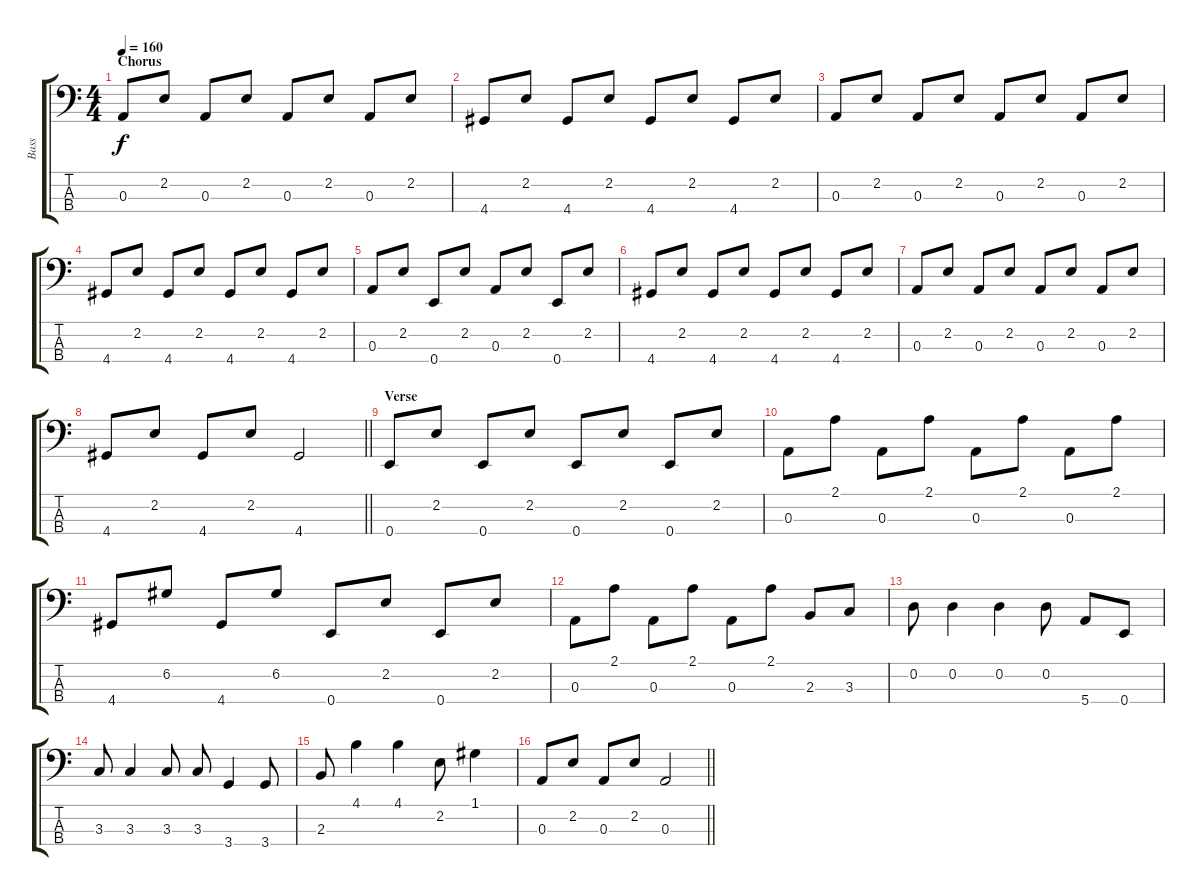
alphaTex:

\track ("Bass" "Bass") {instrument electricbasspick}
\staff {score tabs}
\tuning (G2 D2 A1 E1) {hide}
\ts (4 4)
\section ("" "Chorus")
\tempo 160
\clef f4
\ks c
0.3.8{dy f} 2.2.8 0.3.8 2.2.8 0.3.8 2.2.8 0.3.8 2.2.8 |
4.4.8 2.2.8 4.4.8 2.2.8 4.4.8 2.2.8 4.4.8 2.2.8 |
0.3.8 2.2.8 0.3.8 2.2.8 0.3.8 2.2.8 0.3.8 2.2.8 |
4.4.8 2.2.8 4.4.8 2.2.8 4.4.8 2.2.8 4.4.8 2.2.8 |
0.3.8 2.2.8 0.4.8 2.2.8 0.3.8 2.2.8 0.4.8 2.2.8 |
4.4.8 2.2.8 4.4.8 2.2.8 4.4.8 2.2.8 4.4.8 2.2.8 |
0.3.8 2.2.8 0.3.8 2.2.8 0.3.8 2.2.8 0.3.8 2.2.8 |
\barLineRight lightlight
4.4.8 2.2.8 4.4.8 2.2.8 4.4.2 |
\section ("" "Verse")
0.4.8 2.2.8 0.4.8 2.2.8 0.4.8 2.2.8 0.4.8 2.2.8 |
0.3.8 2.1.8 0.3.8 2.1.8 0.3.8 2.1.8 0.3.8 2.1.8 |
4.4.8 6.2.8 4.4.8 6.2.8 0.4.8 2.2.8 0.4.8 2.2.8 |
0.3.8 2.1.8 0.3.8 2.1.8 0.3.8 2.1.8 2.3.8 3.3.8 |
0.2.8 0.2.4 0.2.4 0.2.8 5.4.8 0.4.8 |
3.3.8 3.3.4 3.3.8 3.3.8 3.4.4 3.4.8 |
2.3.8 4.1.4 4.1.4 2.2.8 1.1.4 |
\barLineRight lightlight
0.3.8 2.2.8 0.3.8 2.2.8 0.3.2
